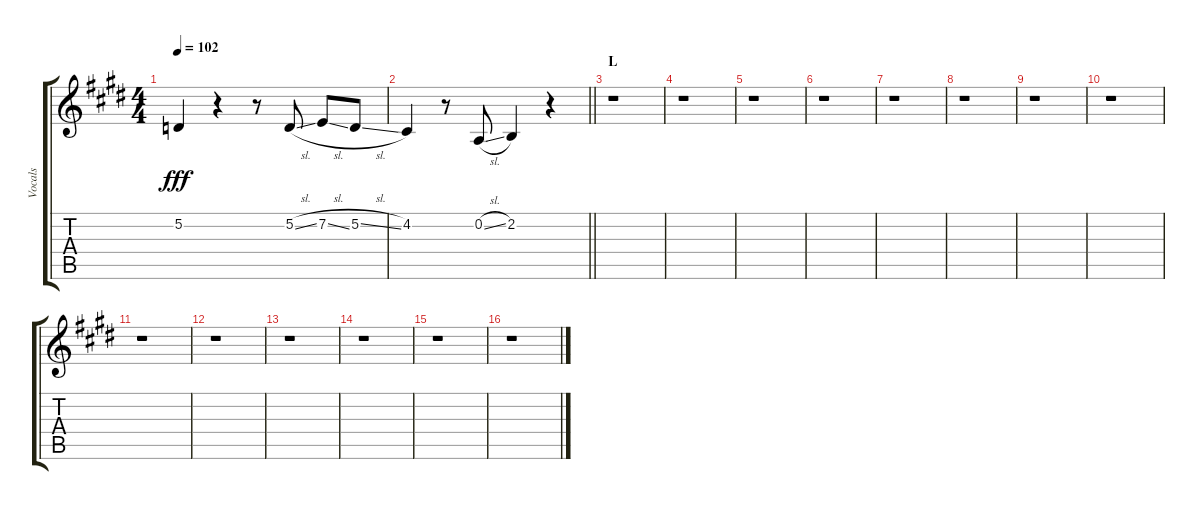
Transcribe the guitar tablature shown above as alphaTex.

\track ("Vocals" "Vocals") {instrument voiceoohs}
\staff {score tabs}
\tuning (D4 A3 F3 C3 G2 D2) {hide}
\ts (4 4)
\tempo 102
\clef g2
\ks e
5.2{t}.4{dy fff} r.4 r.8 5.2{sl}.8 7.2{sl}.8 5.2{sl}.8 |
\barLineRight lightlight
4.2.4 r.8 0.2{sl}.8 2.2.4 r.4 |
\section ("" "L")
r.1 |
r.1 |
r.1 |
r.1 |
r.1 |
r.1 |
r.1 |
r.1 |
r.1 |
r.1 |
r.1 |
r.1 |
r.1 |
r.1
